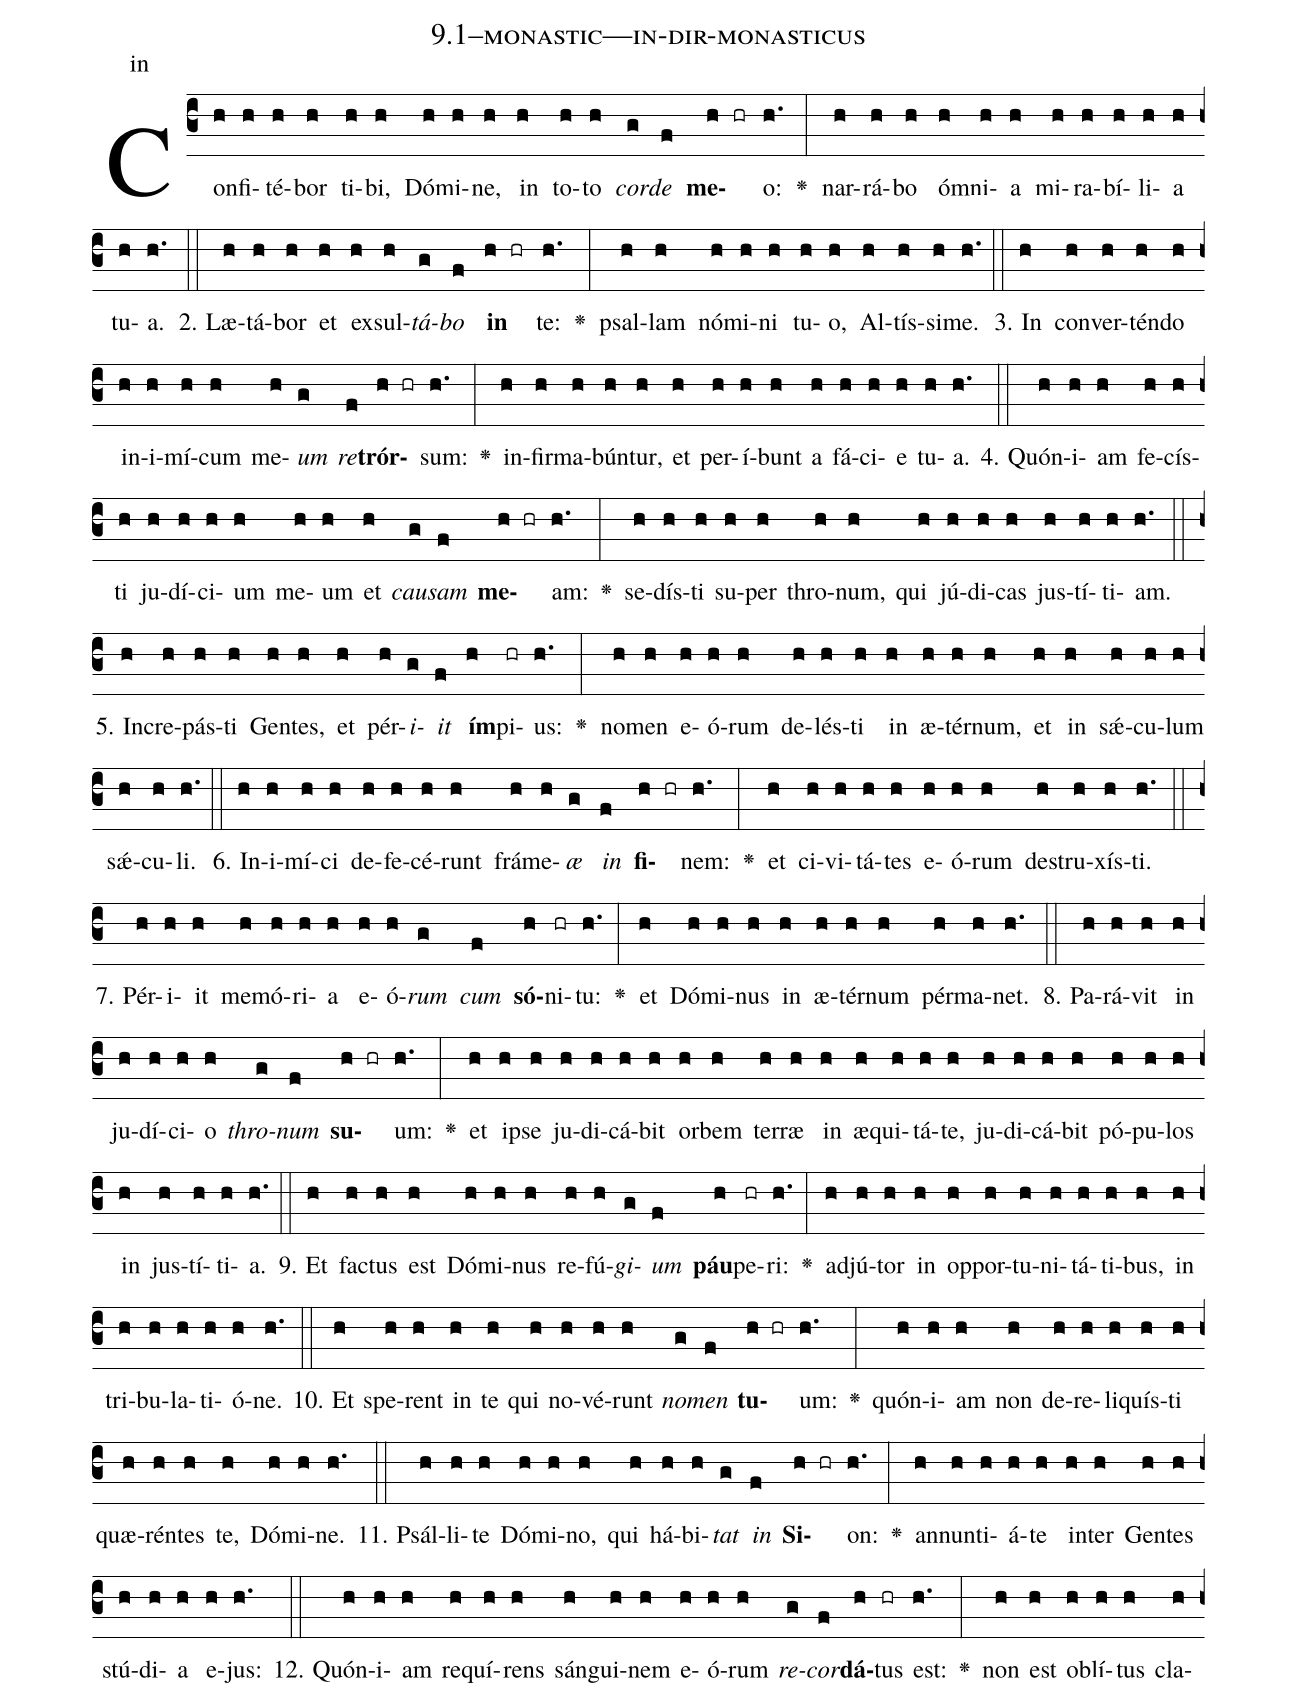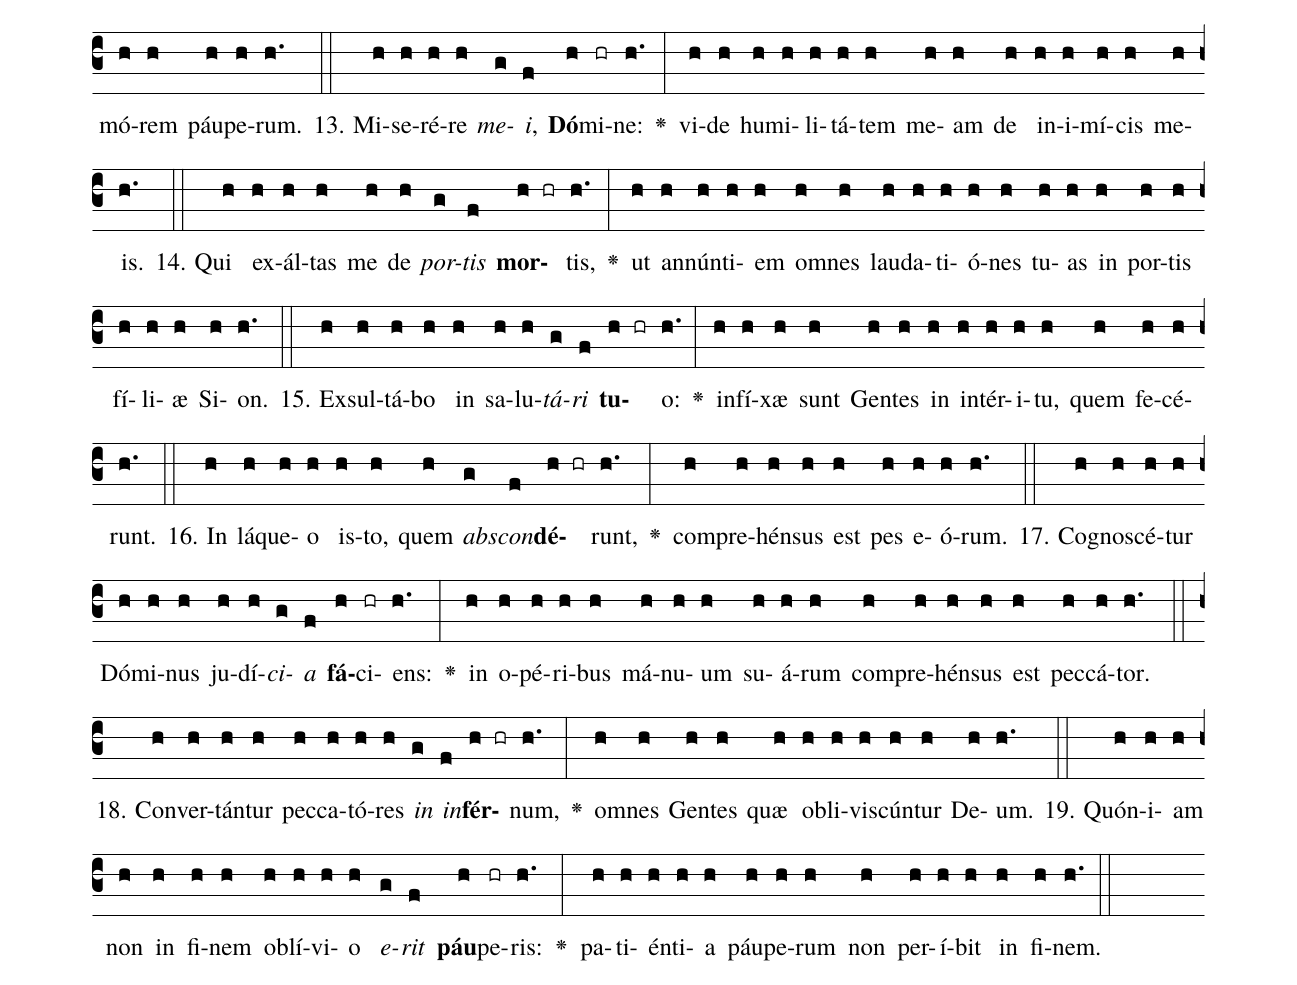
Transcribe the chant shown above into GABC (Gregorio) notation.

name: 9.1--monastic---in-dir-monasticus;
annotation: in;
%%
(c3)Con(h)fi(h)té(h)bor(h) ti(h)bi,(h) Dó(h)mi(h)ne,(h) in(h) to(h)to(h) <i>cor</i>(g)<i>de</i>(f) <b>me</b>(h hr)o:(h.) <v>\greheightstar</v>(:) nar(h)rá(h)bo(h) óm(h)ni(h)a(h) mi(h)ra(h)bí(h)li(h)a(h) tu(h)a.(h.) (::)
2. Læ(h)tá(h)bor(h) et(h) ex(h)sul(h)<i>tá</i>(g)<i>bo</i>(f) <b>in</b>(h hr) te:(h.) <v>\greheightstar</v>(:) psal(h)lam(h) nó(h)mi(h)ni(h) tu(h)o,(h) Al(h)tís(h)si(h)me.(h.) (::)
3. In(h) con(h)ver(h)tén(h)do(h) in(h)i(h)mí(h)cum(h) me(h)<i>um</i>(g) <i>re</i>(f)<b>trór</b>(h hr)sum:(h.) <v>\greheightstar</v>(:) in(h)fir(h)ma(h)bún(h)tur,(h) et(h) per(h)í(h)bunt(h) a(h) fá(h)ci(h)e(h) tu(h)a.(h.) (::)
4. Quón(h)i(h)am(h) fe(h)cís(h)ti(h) ju(h)dí(h)ci(h)um(h) me(h)um(h) et(h) <i>cau</i>(g)<i>sam</i>(f) <b>me</b>(h hr)am:(h.) <v>\greheightstar</v>(:) se(h)dís(h)ti(h) su(h)per(h) thro(h)num,(h) qui(h) jú(h)di(h)cas(h) jus(h)tí(h)ti(h)am.(h.) (::)
5. In(h)cre(h)pás(h)ti(h) Gen(h)tes,(h) et(h) pér(h)<i>i</i>(g)<i>it</i>(f) <b>ím</b>(h)pi(hr)us:(h.) <v>\greheightstar</v>(:) no(h)men(h) e(h)ó(h)rum(h) de(h)lés(h)ti(h) in(h) æ(h)tér(h)num,(h) et(h) in(h) sǽ(h)cu(h)lum(h) sǽ(h)cu(h)li.(h.) (::)
6. In(h)i(h)mí(h)ci(h) de(h)fe(h)cé(h)runt(h) frá(h)me(h)<i>æ</i>(g) <i>in</i>(f) <b>fi</b>(h hr)nem:(h.) <v>\greheightstar</v>(:) et(h) ci(h)vi(h)tá(h)tes(h) e(h)ó(h)rum(h) de(h)stru(h)xís(h)ti.(h.) (::)
7. Pér(h)i(h)it(h) me(h)mó(h)ri(h)a(h) e(h)ó(h)<i>rum</i>(g) <i>cum</i>(f) <b>só</b>(h)ni(hr)tu:(h.) <v>\greheightstar</v>(:) et(h) Dó(h)mi(h)nus(h) in(h) æ(h)tér(h)num(h) pér(h)ma(h)net.(h.) (::)
8. Pa(h)rá(h)vit(h) in(h) ju(h)dí(h)ci(h)o(h) <i>thro</i>(g)<i>num</i>(f) <b>su</b>(h hr)um:(h.) <v>\greheightstar</v>(:) et(h) ip(h)se(h) ju(h)di(h)cá(h)bit(h) or(h)bem(h) ter(h)ræ(h) in(h) æ(h)qui(h)tá(h)te,(h) ju(h)di(h)cá(h)bit(h) pó(h)pu(h)los(h) in(h) jus(h)tí(h)ti(h)a.(h.) (::)
9. Et(h) fac(h)tus(h) est(h) Dó(h)mi(h)nus(h) re(h)fú(h)<i>gi</i>(g)<i>um</i>(f) <b>páu</b>(h)pe(hr)ri:(h.) <v>\greheightstar</v>(:) ad(h)jú(h)tor(h) in(h) op(h)por(h)tu(h)ni(h)tá(h)ti(h)bus,(h) in(h) tri(h)bu(h)la(h)ti(h)ó(h)ne.(h.) (::)
10. Et(h) spe(h)rent(h) in(h) te(h) qui(h) no(h)vé(h)runt(h) <i>no</i>(g)<i>men</i>(f) <b>tu</b>(h hr)um:(h.) <v>\greheightstar</v>(:) quón(h)i(h)am(h) non(h) de(h)re(h)li(h)quís(h)ti(h) quæ(h)rén(h)tes(h) te,(h) Dó(h)mi(h)ne.(h.) (::)
11. Psál(h)li(h)te(h) Dó(h)mi(h)no,(h) qui(h) há(h)bi(h)<i>tat</i>(g) <i>in</i>(f) <b>Si</b>(h hr)on:(h.) <v>\greheightstar</v>(:) an(h)nun(h)ti(h)á(h)te(h) in(h)ter(h) Gen(h)tes(h) stú(h)di(h)a(h) e(h)jus:(h.) (::)
12. Quón(h)i(h)am(h) re(h)quí(h)rens(h) sán(h)gui(h)nem(h) e(h)ó(h)rum(h) <i>re</i>(g)<i>cor</i>(f)<b>dá</b>(h)tus(hr) est:(h.) <v>\greheightstar</v>(:) non(h) est(h) ob(h)lí(h)tus(h) cla(h)mó(h)rem(h) páu(h)pe(h)rum.(h.) (::)
13. Mi(h)se(h)ré(h)re(h) <i>me</i>(g)<i>i</i>,(f) <b>Dó</b>(h)mi(hr)ne:(h.) <v>\greheightstar</v>(:) vi(h)de(h) hu(h)mi(h)li(h)tá(h)tem(h) me(h)am(h) de(h) in(h)i(h)mí(h)cis(h) me(h)is.(h.) (::)
14. Qui(h) ex(h)ál(h)tas(h) me(h) de(h) <i>por</i>(g)<i>tis</i>(f) <b>mor</b>(h hr)tis,(h.) <v>\greheightstar</v>(:) ut(h) an(h)nún(h)ti(h)em(h) om(h)nes(h) lau(h)da(h)ti(h)ó(h)nes(h) tu(h)as(h) in(h) por(h)tis(h) fí(h)li(h)æ(h) Si(h)on.(h.) (::)
15. Ex(h)sul(h)tá(h)bo(h) in(h) sa(h)lu(h)<i>tá</i>(g)<i>ri</i>(f) <b>tu</b>(h hr)o:(h.) <v>\greheightstar</v>(:) in(h)fí(h)xæ(h) sunt(h) Gen(h)tes(h) in(h) in(h)tér(h)i(h)tu,(h) quem(h) fe(h)cé(h)runt.(h.) (::)
16. In(h) lá(h)que(h)o(h) is(h)to,(h) quem(h) <i>abs</i>(g)<i>con</i>(f)<b>dé</b>(h hr)runt,(h.) <v>\greheightstar</v>(:) com(h)pre(h)hén(h)sus(h) est(h) pes(h) e(h)ó(h)rum.(h.) (::)
17. Co(h)gno(h)scé(h)tur(h) Dó(h)mi(h)nus(h) ju(h)dí(h)<i>ci</i>(g)<i>a</i>(f) <b>fá</b>(h)ci(hr)ens:(h.) <v>\greheightstar</v>(:) in(h) o(h)pé(h)ri(h)bus(h) má(h)nu(h)um(h) su(h)á(h)rum(h) com(h)pre(h)hén(h)sus(h) est(h) pec(h)cá(h)tor.(h.) (::)
18. Con(h)ver(h)tán(h)tur(h) pec(h)ca(h)tó(h)res(h) <i>in</i>(g) <i>in</i>(f)<b>fér</b>(h hr)num,(h.) <v>\greheightstar</v>(:) om(h)nes(h) Gen(h)tes(h) quæ(h) ob(h)li(h)vis(h)cún(h)tur(h) De(h)um.(h.) (::)
19. Quón(h)i(h)am(h) non(h) in(h) fi(h)nem(h) ob(h)lí(h)vi(h)o(h) <i>e</i>(g)<i>rit</i>(f) <b>páu</b>(h)pe(hr)ris:(h.) <v>\greheightstar</v>(:) pa(h)ti(h)én(h)ti(h)a(h) páu(h)pe(h)rum(h) non(h) per(h)í(h)bit(h) in(h) fi(h)nem.(h.) (::)
